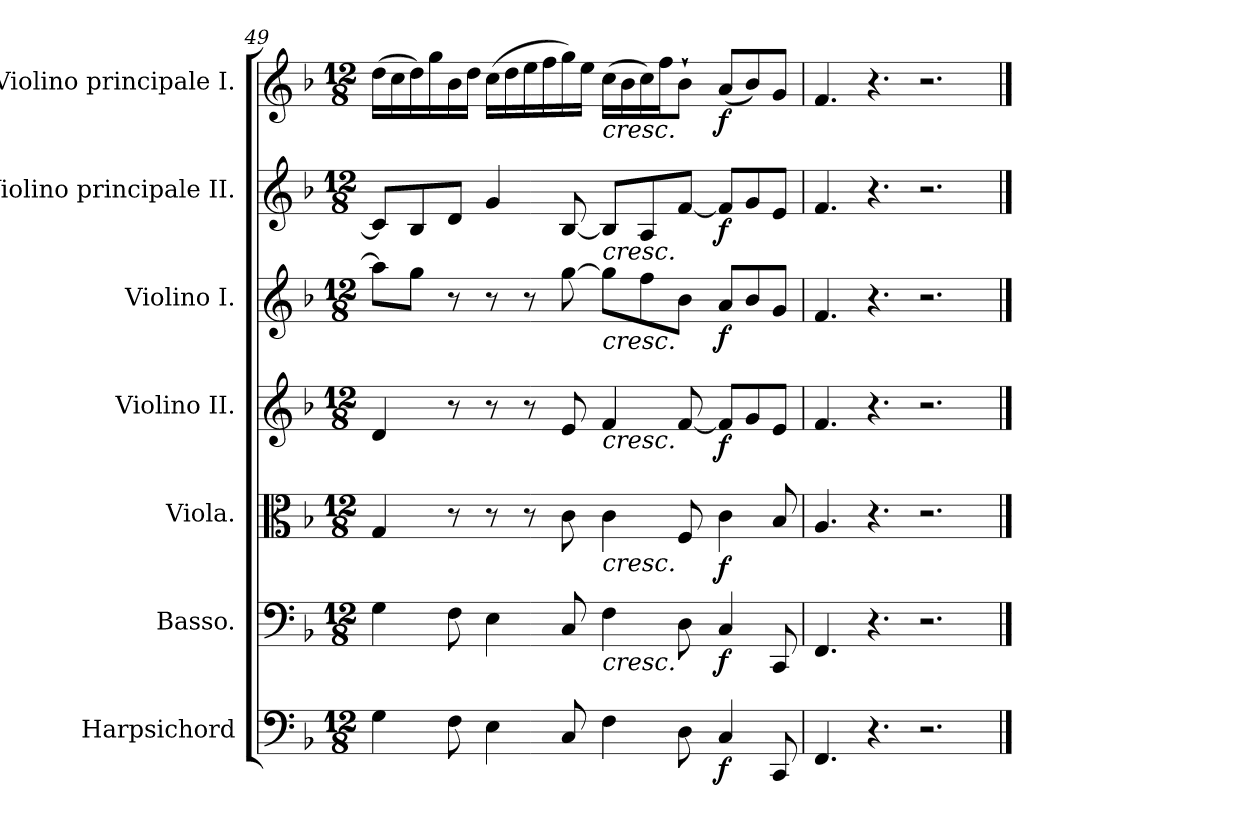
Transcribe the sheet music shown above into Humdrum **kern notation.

**kern	**dynam	**kern	**dynam	**kern	**dynam	**kern	**dynam	**kern	**dynam	**kern	**dynam	**kern	**dynam
*part7	*part7	*part6	*part6	*part5	*part5	*part4	*part4	*part3	*part3	*part2	*part2	*part1	*part1
*staff7	*staff7	*staff6	*staff6	*staff5	*staff5	*staff4	*staff4	*staff3	*staff3	*staff2	*staff2	*staff1	*staff1
*I"Harpsichord	*	*I"Basso.	*	*I"Viola.	*	*I"Violino II.	*	*I"Violino I.	*	*I"Violino principale II.	*	*I"Violino principale I.	*
*I'Hch.	*	*	*	*	*	*	*	*	*	*I'Vln	*	*I'Vln	*
*clefF4	*	*clefF4	*	*clefC3	*	*clefG2	*	*clefG2	*	*clefG2	*	*clefG2	*
*k[b-]	*	*k[b-]	*	*k[b-]	*	*k[b-]	*	*k[b-]	*	*k[b-]	*	*k[b-]	*
*M12/8	*	*M12/8	*	*M12/8	*	*M12/8	*	*M12/8	*	*M12/8	*	*M12/8	*
=49	=49	=49	=49	=49	=49	=49	=49	=49	=49	=49	=49	=49	=49
4G\	.	4G\	.	4G/	.	4d/	.	8aa\L]	.	8c/L]	.	(16dd\LL	.
.	.	.	.	.	.	.	.	.	.	.	.	16cc\	.
.	.	.	.	.	.	.	.	8gg\J	.	8B-/	.	16dd\)	.
.	.	.	.	.	.	.	.	.	.	.	.	16gg\	.
8F\	.	8F\	.	8r	.	8r	.	8r	.	8d/J	.	16b-\	.
.	.	.	.	.	.	.	.	.	.	.	.	16dd\JJ	.
4E\	.	4E\	.	8r	.	8r	.	8r	.	4g/	.	(16cc\LL	.
.	.	.	.	.	.	.	.	.	.	.	.	16dd\	.
.	.	.	.	8r	.	8r	.	8r	.	.	.	16ee\	.
.	.	.	.	.	.	.	.	.	.	.	.	16ff\	.
8C/	.	8C/	.	8c\	.	8e/	.	[8gg\	.	[8B-/	.	16gg\)	.
.	.	.	.	.	.	.	.	.	.	.	.	16ee\JJ	.
!	!	!	!LO:HP:b	!	!LO:HP:b	!	!LO:HP:b	!	!LO:HP:b	!	!LO:HP:b	!	!LO:HP:b
4F\	.	4F\	<	4c\	<	4f/	<	8gg\L]	<	8B-/L]	<	(16cc\LL	<
.	.	.	.	.	.	.	.	.	.	.	.	16b-\	.
.	.	.	.	.	.	.	.	8ff\	.	8A/	.	16cc\)	.
.	.	.	.	.	.	.	.	.	.	.	.	16ff\J	.
8D\	.	8D\	.	8F/	.	[8f/	.	8b-\J	.	[8f/J	.	8b-`\J	.
*	*	*	*	*	*	*	*	*	*	*	*	*MM40	*
!	!LO:DY:b	!	!LO:DY:b	!	!LO:DY:b	!	!LO:DY:b	!	!LO:DY:b	!	!LO:DY:b	!	!LO:DY:b
4C/	f	4C/	f	4c\	f	8f/L]	f	8a/L	f	8f/L]	f	(8a/L	f
.	.	.	.	.	.	8g/	.	8b-/	.	8g/	.	8b-/)	.
*	*	*	*	*	*	*	*	*	*	*	*	*MM30	*
8CC/	.	8CC/	.	8B-/	.	8e/J	.	8g/J	.	8e/J	.	8g/J	.
.	.	.	[	.	[	.	[	.	[	.	[	.	[
=50	=50	=50	=50	=50	=50	=50	=50	=50	=50	=50	=50	=50	=50
*	*	*	*	*	*	*	*	*	*	*	*	*MM20	*
4.FF/	.	4.FF/	.	4.A/	.	4.f/	.	4.f/	.	4.f/	.	4.f/	.
4.r	.	4.r	.	4.r	.	4.r	.	4.r	.	4.r	.	4.r	.
2.r	.	2.r	.	2.r	.	2.r	.	2.r	.	2.r	.	2.r	.
==	==	==	==	==	==	==	==	==	==	==	==	==	==
*-	*-	*-	*-	*-	*-	*-	*-	*-	*-	*-	*-	*-	*-
